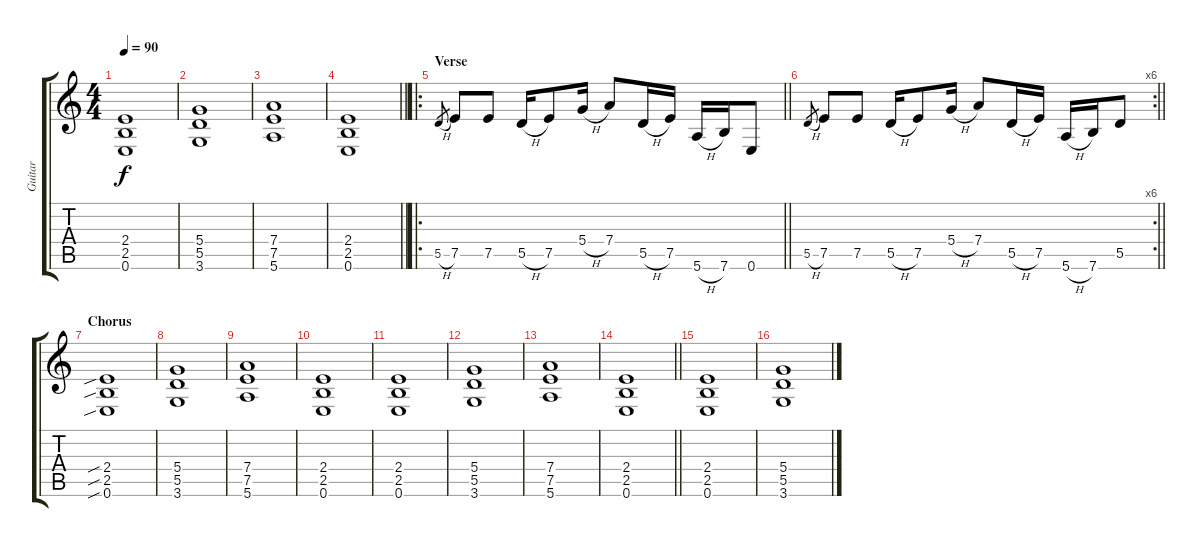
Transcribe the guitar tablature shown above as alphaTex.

\track ("Guitar" "Guitar") {instrument overdrivenguitar}
\staff {score tabs}
\tuning (E4 B3 G3 D3 A2 E2) {hide}
\ts (4 4)
\tempo 90
\clef g2
\ks c
(2.4 2.5 0.6).1{dy f} |
(5.4 5.5 3.6).1 |
(7.4 7.5 5.6).1 |
\barLineRight lightlight
(2.4 2.5 0.6).1 |
\ro
\section ("" "Verse")
\barLineRight lightlight
5.5{h}.8{gr} 7.5.8 7.5.8 5.5{h}.16 7.5.8 5.4{h}.16 7.4.8 5.5{h}.16 7.5.16 5.6{h}.16 7.6.16 0.6.8 |
\rc 6
\barLineRight lightlight
5.5{h}.8{gr} 7.5.8 7.5.8 5.5{h}.16 7.5.8 5.4{h}.16 7.4.8 5.5{h}.16 7.5.16 5.6{h}.16 7.6.16 5.5.8 |
\section ("" "Chorus")
(2.4{sib} 2.5{sib} 0.6{sib}).1 |
(5.4 5.5 3.6).1 |
(7.4 7.5 5.6).1 |
(2.4 2.5 0.6).1 |
(2.4 2.5 0.6).1 |
(5.4 5.5 3.6).1 |
(7.4 7.5 5.6).1 |
\barLineRight lightlight
(2.4 2.5 0.6).1 |
(2.4 2.5 0.6).1 |
(5.4 5.5 3.6).1
